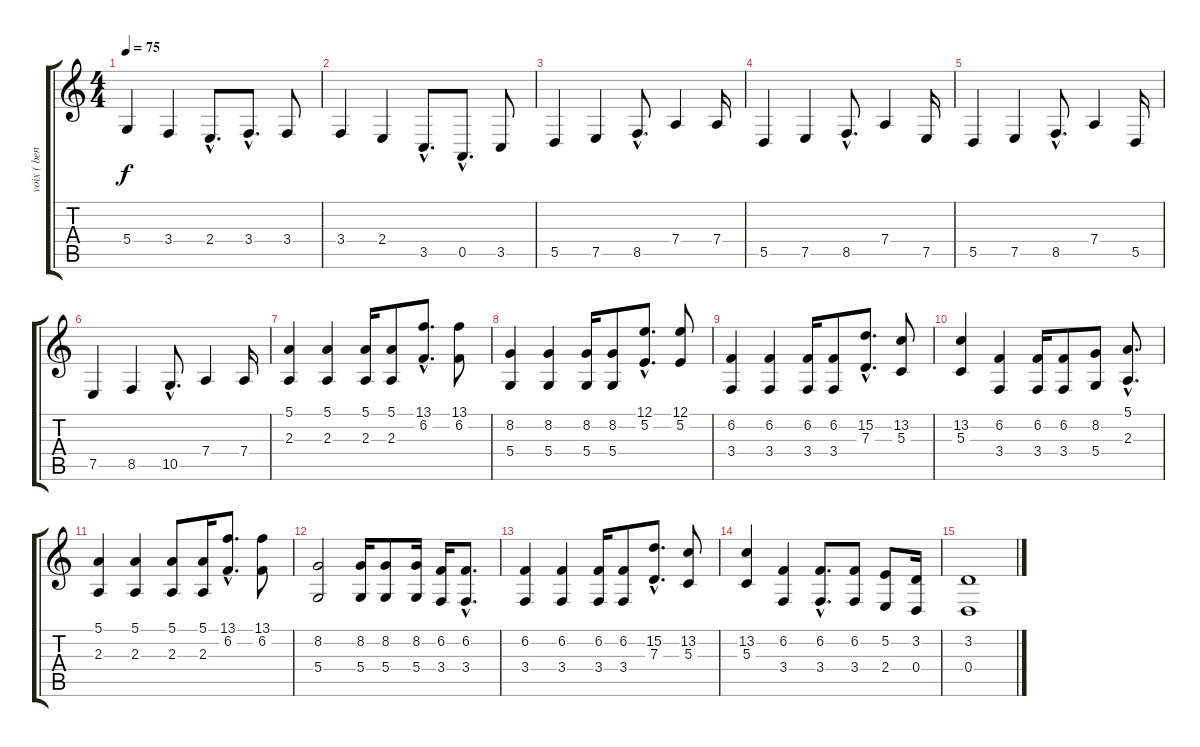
\track ("voix ( benoit )" "voix ( ben") {instrument lead5charang}
\staff {score tabs}
\tuning (E4 B3 G3 D3 A2 E2) {hide}
\ts (4 4)
\tempo 75
\clef g2
\ks c
5.4.4{dy f} 3.4.4 2.4{hac}.8{d} 3.4{hac}.8{d} 3.4.8 |
3.4.4 2.4.4 3.5{hac}.8{d} 0.5{hac}.8{d} 3.5.8 |
5.5.4 7.5.4 8.5{hac}.8{d} 7.4.4 7.4.16 |
5.5.4 7.5.4 8.5{hac}.8{d} 7.4.4 7.5.16 |
5.5.4 7.5.4 8.5{hac}.8{d} 7.4.4 5.5.16 |
7.5.4 8.5.4 10.5{hac}.8{d} 7.4.4 7.4.16 |
(5.1 2.3).4 (5.1 2.3).4 (5.1 2.3).16 (5.1 2.3).8 (13.1{hac} 6.2{hac}).8{d} (13.1 6.2).8 |
(8.2 5.4).4 (8.2 5.4).4 (8.2 5.4).16 (8.2 5.4).8 (12.1{hac} 5.2{hac}).8{d} (12.1 5.2).8 |
(6.2 3.4).4 (6.2 3.4).4 (6.2 3.4).16 (6.2 3.4).8 (15.2{hac} 7.3{hac}).8{d} (13.2 5.3).8 |
(13.2 5.3).4 (6.2 3.4).4 (6.2 3.4).16 (6.2 3.4).8 (8.2 5.4).8 (5.1{hac} 2.3{hac}).8{d} |
(5.1 2.3).4 (5.1 2.3).4 (5.1 2.3).8 (5.1 2.3).16 (13.1{hac} 6.2{hac}).8{d} (13.1 6.2).8 |
(8.2 5.4).2 (8.2 5.4).16 (8.2 5.4).8 (8.2 5.4).16 (6.2 3.4).16 (6.2{hac} 3.4{hac}).8{d} |
(6.2 3.4).4 (6.2 3.4).4 (6.2 3.4).16 (6.2 3.4).8 (15.2{hac} 7.3{hac}).8{d} (13.2 5.3).8 |
(13.2 5.3).4 (6.2 3.4).4 (6.2{hac} 3.4{hac}).8{d} (6.2 3.4).8 (5.2 2.4).8 (3.2 0.4).16 |
(3.2 0.4).1
